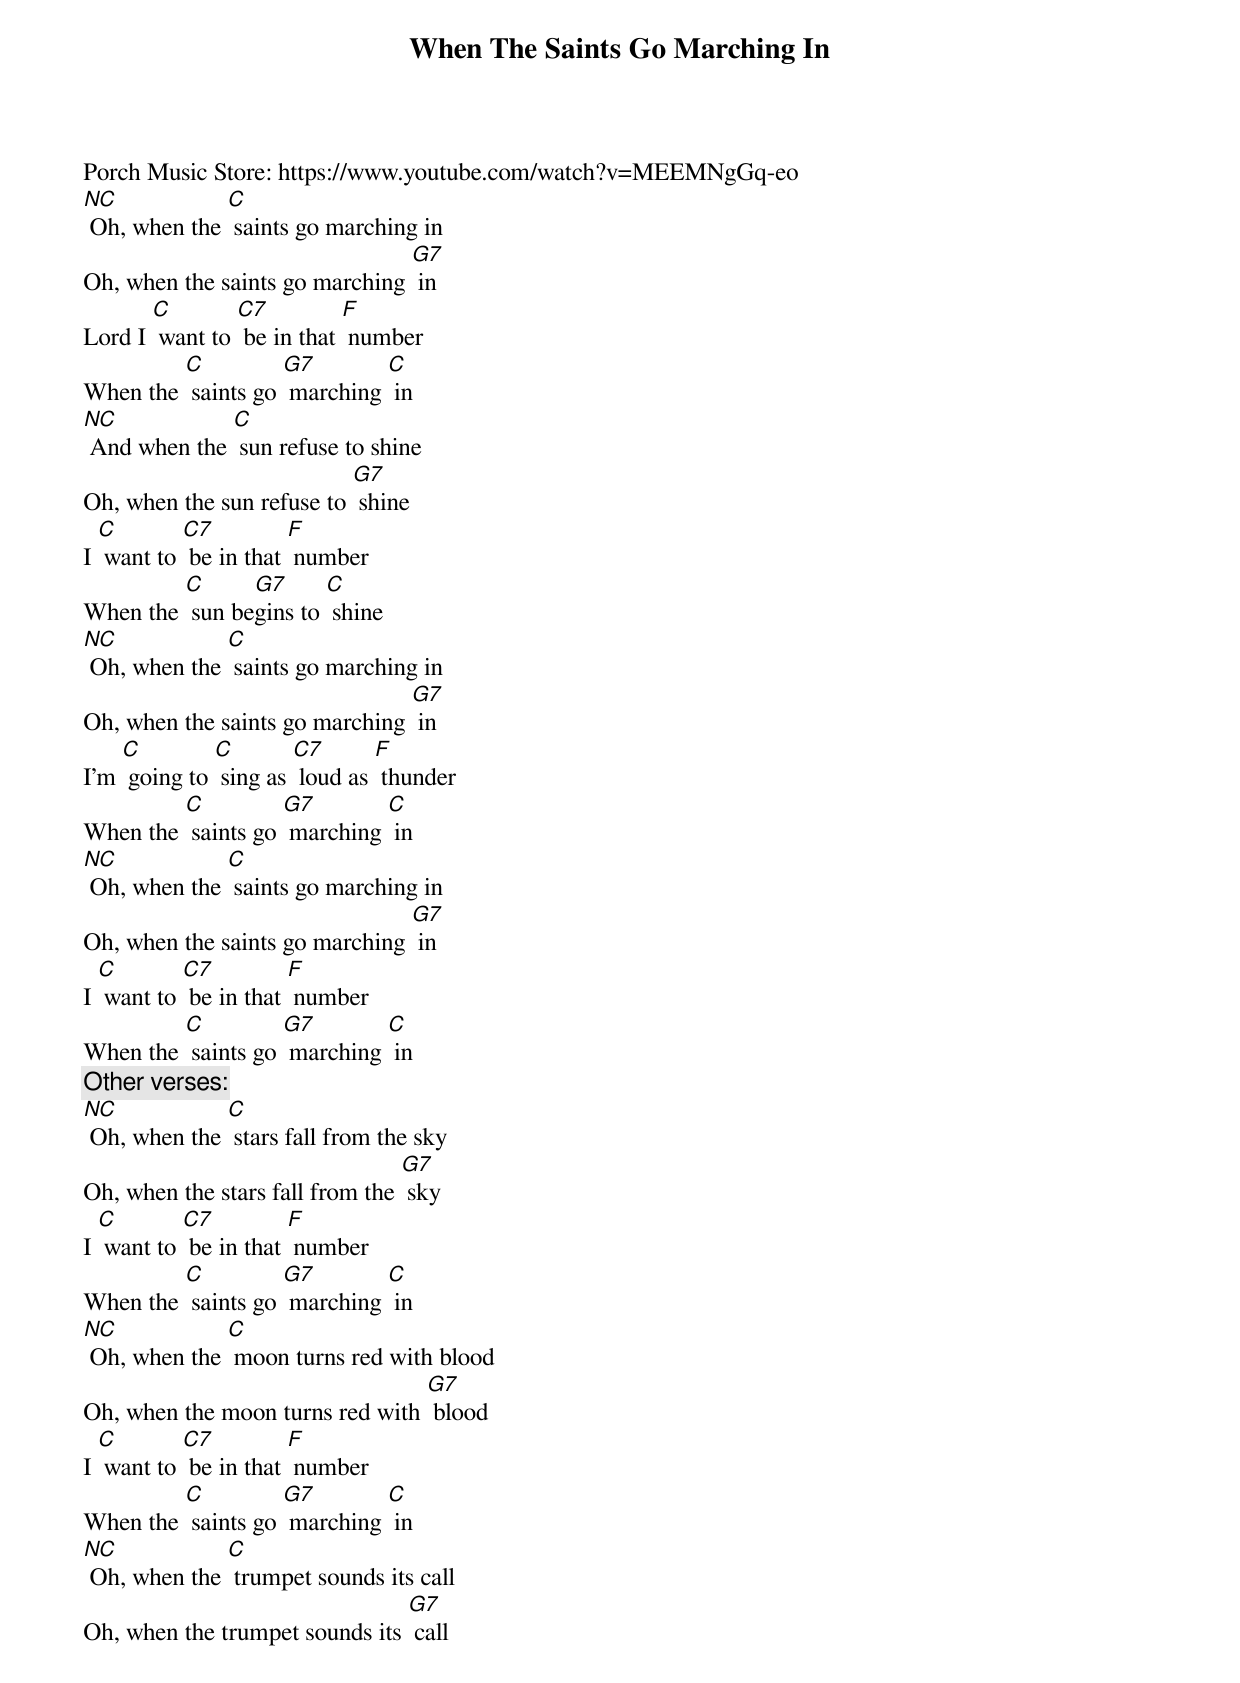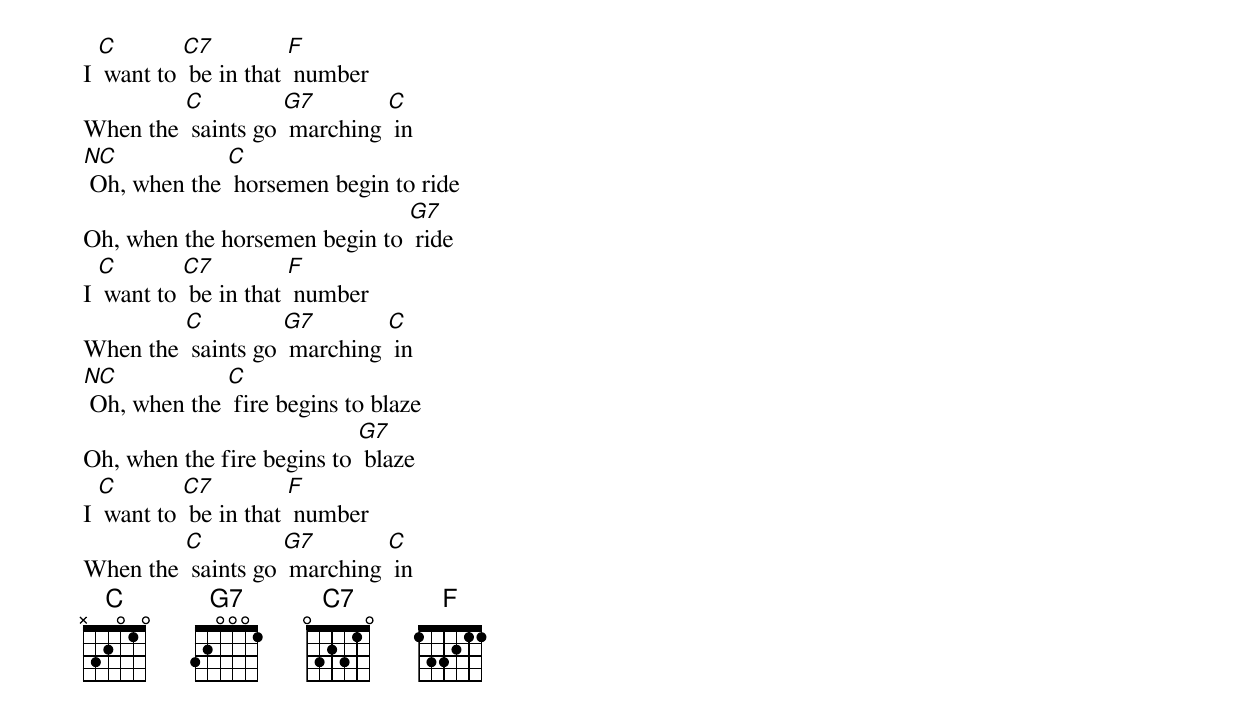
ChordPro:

{t:When The Saints Go Marching In}
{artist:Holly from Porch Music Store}
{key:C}
Porch Music Store: https://www.youtube.com/watch?v=MEEMNgGq-eo
[NC] Oh, when the [C] saints go marching in
Oh, when the saints go marching [G7] in
Lord I [C] want to [C7] be in that [F] number
When the [C] saints go [G7] marching [C] in
{c: }
[NC] And when the [C] sun refuse to shine
Oh, when the sun refuse to [G7] shine
I [C] want to [C7] be in that [F] number
When the [C] sun be[G7]gins to [C] shine
{c: }
[NC] Oh, when the [C] saints go marching in
Oh, when the saints go marching [G7] in
I’m [C] going to [C] sing as [C7] loud as [F] thunder
When the [C] saints go [G7] marching [C] in
{c: }
[NC] Oh, when the [C] saints go marching in
Oh, when the saints go marching [G7] in
I [C] want to [C7] be in that [F] number
When the [C] saints go [G7] marching [C] in
{c:Other verses: }
[NC] Oh, when the [C] stars fall from the sky
Oh, when the stars fall from the [G7] sky
I [C] want to [C7] be in that [F] number
When the [C] saints go [G7] marching [C] in
{c: }
[NC] Oh, when the [C] moon turns red with blood
Oh, when the moon turns red with [G7] blood
I [C] want to [C7] be in that [F] number
When the [C] saints go [G7] marching [C] in
{c: }
[NC] Oh, when the [C] trumpet sounds its call
Oh, when the trumpet sounds its [G7] call
I [C] want to [C7] be in that [F] number
When the [C] saints go [G7] marching [C] in
{c: }
[NC] Oh, when the [C] horsemen begin to ride
Oh, when the horsemen begin to [G7] ride
I [C] want to [C7] be in that [F] number
When the [C] saints go [G7] marching [C] in
{c: }
[NC] Oh, when the [C] fire begins to blaze
Oh, when the fire begins to [G7] blaze
I [C] want to [C7] be in that [F] number
When the [C] saints go [G7] marching [C] in
